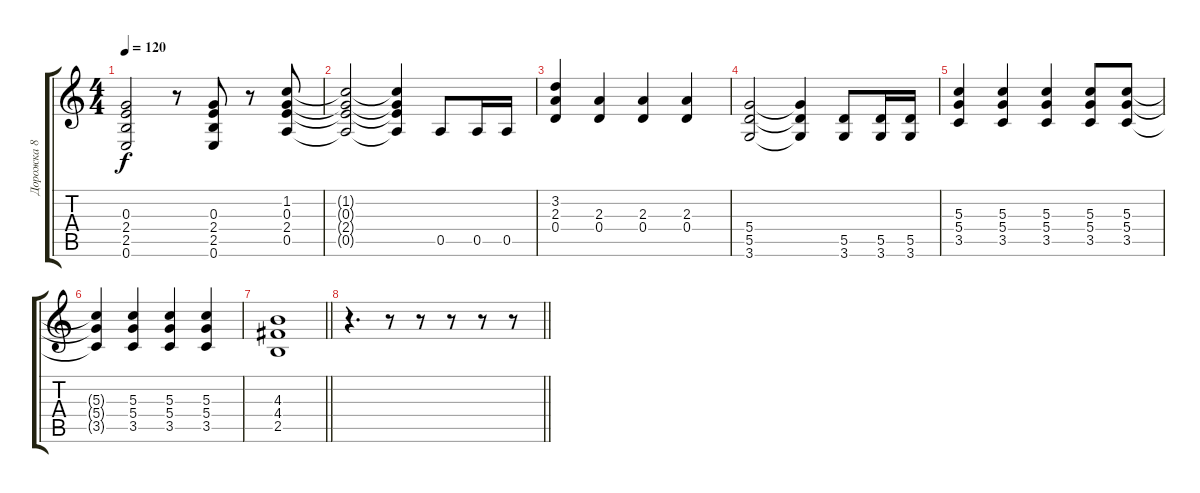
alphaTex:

\track ("Дорожка 8" "Дорожка 8") {instrument distortionguitar}
\staff {score tabs}
\tuning (E4 B3 G3 D3 A2 E2) {hide}
\ts (4 4)
\tempo 120
\clef g2
\ks c
(0.3 2.4 2.5 0.6).2{dy f} r.8 (0.3 2.4 2.5 0.6).8 r.8 (1.2 0.3 2.4 0.5).8 |
(1.2{t} 0.3{t} 2.4{t} 0.5{t}).2 (1.2{t} 0.3{t} 2.4{t} 0.5{t}).4 0.5.8 0.5.16 0.5.16 |
(3.2 2.3 0.4).4 (2.3 0.4).4 (2.3 0.4).4 (2.3 0.4).4 |
(5.4 5.5 3.6).2 (5.4{t} 5.5{t} 3.6{t}).4 (5.5 3.6).8 (5.5 3.6).16 (5.5 3.6).16 |
(5.3 5.4 3.5).4 (5.3 5.4 3.5).4 (5.3 5.4 3.5).4 (5.3 5.4 3.5).8 (5.3 5.4 3.5).8 |
(5.3{t} 5.4{t} 3.5{t}).4 (5.3 5.4 3.5).4 (5.3 5.4 3.5).4 (5.3 5.4 3.5).4 |
\barLineRight lightlight
(4.3 4.4 2.5).1 |
\barLineRight lightlight
r.4{d} r.8 r.8 r.8 r.8 r.8
